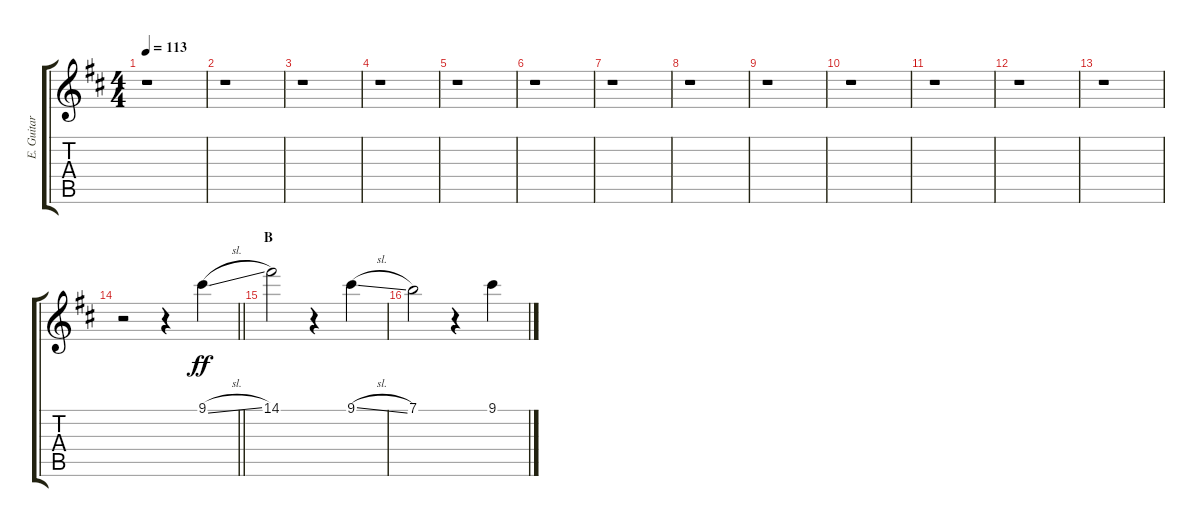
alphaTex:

\track ("E. Guitar I" "E. Guitar ") {instrument electricguitarjazz}
\staff {score tabs}
\tuning (E4 B3 G3 D3 A2 E2) {hide}
\ts (4 4)
\tempo 113
\clef g2
\ks d
r.1{dy ff} |
r.1 |
r.1 |
r.1 |
r.1 |
r.1 |
r.1 |
r.1 |
r.1 |
r.1 |
r.1 |
r.1 |
r.1 |
\barLineRight lightlight
r.2 r.4 9.1{sl}.4 |
\section ("" "B")
14.1.2 r.4 9.1{sl}.4 |
7.1.2 r.4 9.1{sl}.4
